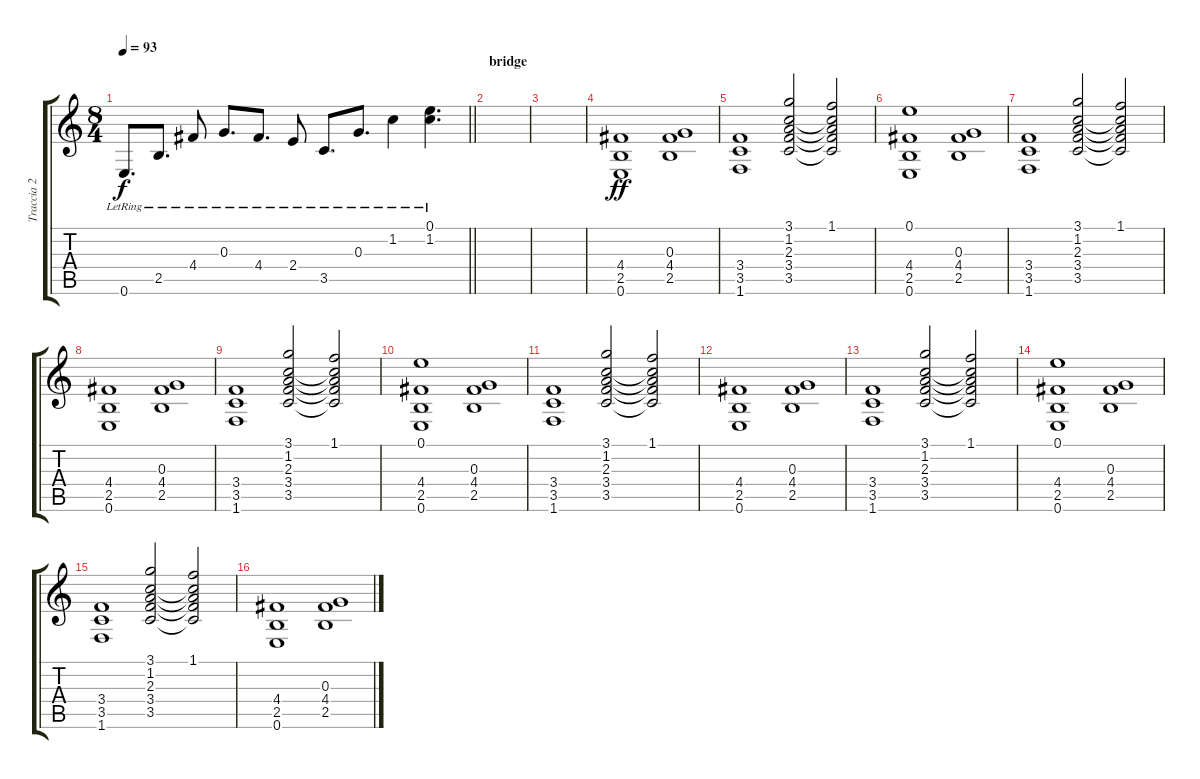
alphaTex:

\track ("Traccia 2" "Traccia 2") {instrument electricguitarclean}
\staff {score tabs}
\tuning (E4 B3 G3 D3 A2 E2) {hide}
\ts (8 4)
\tempo 93
\clef g2
\barLineRight lightlight
\ks c
0.6{lr}.8{d dy f} 2.5{lr}.8{d} 4.4{lr}.8 0.3{lr}.8{d} 4.4{lr}.8{d} 2.4{lr}.8 3.5{lr}.8{d} 0.3{lr}.8{d} 1.2{lr}.4 (0.1{lr} 1.2{lr}).4{d} |
\section ("" "bridge")
|
|
(4.4 2.5 0.6).1{dy ff} (0.3 4.4 2.5).1 |
(3.4 3.5 1.6).1 (3.1 1.2 2.3 3.4 3.5).2 (1.1 1.2{t} 2.3{t} 3.4{t} 3.5{t}).2 |
(0.1 4.4 2.5 0.6).1 (0.3 4.4 2.5).1 |
(3.4 3.5 1.6).1 (3.1 1.2 2.3 3.4 3.5).2 (1.1 1.2{t} 2.3{t} 3.4{t} 3.5{t}).2 |
(4.4 2.5 0.6).1 (0.3 4.4 2.5).1 |
(3.4 3.5 1.6).1 (3.1 1.2 2.3 3.4 3.5).2 (1.1 1.2{t} 2.3{t} 3.4{t} 3.5{t}).2 |
(0.1 4.4 2.5 0.6).1 (0.3 4.4 2.5).1 |
(3.4 3.5 1.6).1 (3.1 1.2 2.3 3.4 3.5).2 (1.1 1.2{t} 2.3{t} 3.4{t} 3.5{t}).2 |
(4.4 2.5 0.6).1 (0.3 4.4 2.5).1 |
(3.4 3.5 1.6).1 (3.1 1.2 2.3 3.4 3.5).2 (1.1 1.2{t} 2.3{t} 3.4{t} 3.5{t}).2 |
(0.1 4.4 2.5 0.6).1 (0.3 4.4 2.5).1 |
(3.4 3.5 1.6).1 (3.1 1.2 2.3 3.4 3.5).2 (1.1 1.2{t} 2.3{t} 3.4{t} 3.5{t}).2 |
(4.4 2.5 0.6).1 (0.3 4.4 2.5).1
